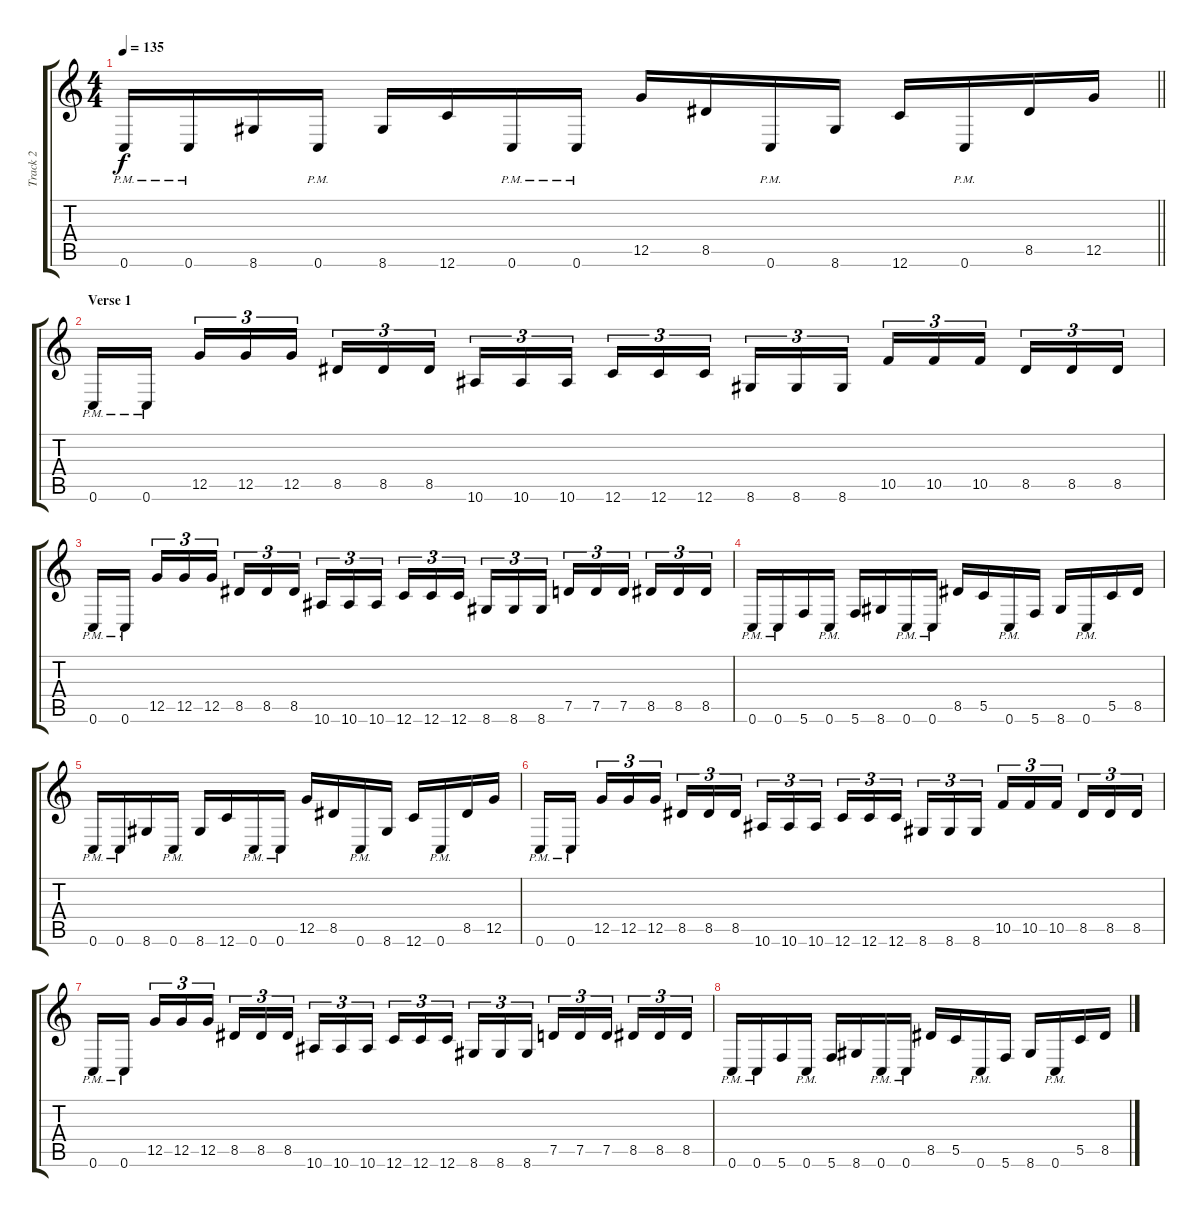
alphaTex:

\track ("Track 2" "Track 2") {instrument distortionguitar}
\staff {score tabs}
\tuning (D4 A3 F3 C3 G2 C2) {hide}
\ts (4 4)
\tempo 135
\clef g2
\barLineRight lightlight
\ks c
0.6{pm}.16{dy f} 0.6{pm}.16 8.6.16 0.6{pm}.16 8.6.16 12.6.16 0.6{pm}.16 0.6{pm}.16 12.5.16 8.5.16 0.6{pm}.16 8.6.16 12.6.16 0.6{pm}.16 8.5.16 12.5.16 |
\section ("" "Verse 1")
0.6{pm}.16 0.6{pm}.16{beam splitsecondary} 12.5.16{tu (3 2)} 12.5.16{tu (3 2)} 12.5.16{tu (3 2)} 8.5.16{tu (3 2)} 8.5.16{tu (3 2)} 8.5.16{tu (3 2) beam splitsecondary} 10.6.16{tu (3 2)} 10.6.16{tu (3 2)} 10.6.16{tu (3 2)} 12.6.16{tu (3 2)} 12.6.16{tu (3 2)} 12.6.16{tu (3 2) beam splitsecondary} 8.6.16{tu (3 2)} 8.6.16{tu (3 2)} 8.6.16{tu (3 2)} 10.5.16{tu (3 2)} 10.5.16{tu (3 2)} 10.5.16{tu (3 2) beam splitsecondary} 8.5.16{tu (3 2)} 8.5.16{tu (3 2)} 8.5.16{tu (3 2)} |
0.6{pm}.16 0.6{pm}.16{beam splitsecondary} 12.5.16{tu (3 2)} 12.5.16{tu (3 2)} 12.5.16{tu (3 2)} 8.5.16{tu (3 2)} 8.5.16{tu (3 2)} 8.5.16{tu (3 2) beam splitsecondary} 10.6.16{tu (3 2)} 10.6.16{tu (3 2)} 10.6.16{tu (3 2)} 12.6.16{tu (3 2)} 12.6.16{tu (3 2)} 12.6.16{tu (3 2) beam splitsecondary} 8.6.16{tu (3 2)} 8.6.16{tu (3 2)} 8.6.16{tu (3 2)} 7.5.16{tu (3 2)} 7.5.16{tu (3 2)} 7.5.16{tu (3 2) beam splitsecondary} 8.5.16{tu (3 2)} 8.5.16{tu (3 2)} 8.5.16{tu (3 2)} |
0.6{pm}.16 0.6{pm}.16 5.6.16 0.6{pm}.16 5.6.16 8.6.16 0.6{pm}.16 0.6{pm}.16 8.5.16 5.5.16 0.6{pm}.16 5.6.16 8.6.16 0.6{pm}.16 5.5.16 8.5.16 |
0.6{pm}.16 0.6{pm}.16 8.6.16 0.6{pm}.16 8.6.16 12.6.16 0.6{pm}.16 0.6{pm}.16 12.5.16 8.5.16 0.6{pm}.16 8.6.16 12.6.16 0.6{pm}.16 8.5.16 12.5.16 |
0.6{pm}.16 0.6{pm}.16{beam splitsecondary} 12.5.16{tu (3 2)} 12.5.16{tu (3 2)} 12.5.16{tu (3 2)} 8.5.16{tu (3 2)} 8.5.16{tu (3 2)} 8.5.16{tu (3 2) beam splitsecondary} 10.6.16{tu (3 2)} 10.6.16{tu (3 2)} 10.6.16{tu (3 2)} 12.6.16{tu (3 2)} 12.6.16{tu (3 2)} 12.6.16{tu (3 2) beam splitsecondary} 8.6.16{tu (3 2)} 8.6.16{tu (3 2)} 8.6.16{tu (3 2)} 10.5.16{tu (3 2)} 10.5.16{tu (3 2)} 10.5.16{tu (3 2) beam splitsecondary} 8.5.16{tu (3 2)} 8.5.16{tu (3 2)} 8.5.16{tu (3 2)} |
0.6{pm}.16 0.6{pm}.16{beam splitsecondary} 12.5.16{tu (3 2)} 12.5.16{tu (3 2)} 12.5.16{tu (3 2)} 8.5.16{tu (3 2)} 8.5.16{tu (3 2)} 8.5.16{tu (3 2) beam splitsecondary} 10.6.16{tu (3 2)} 10.6.16{tu (3 2)} 10.6.16{tu (3 2)} 12.6.16{tu (3 2)} 12.6.16{tu (3 2)} 12.6.16{tu (3 2) beam splitsecondary} 8.6.16{tu (3 2)} 8.6.16{tu (3 2)} 8.6.16{tu (3 2)} 7.5.16{tu (3 2)} 7.5.16{tu (3 2)} 7.5.16{tu (3 2) beam splitsecondary} 8.5.16{tu (3 2)} 8.5.16{tu (3 2)} 8.5.16{tu (3 2)} |
0.6{pm}.16 0.6{pm}.16 5.6.16 0.6{pm}.16 5.6.16 8.6.16 0.6{pm}.16 0.6{pm}.16 8.5.16 5.5.16 0.6{pm}.16 5.6.16 8.6.16 0.6{pm}.16 5.5.16 8.5.16
